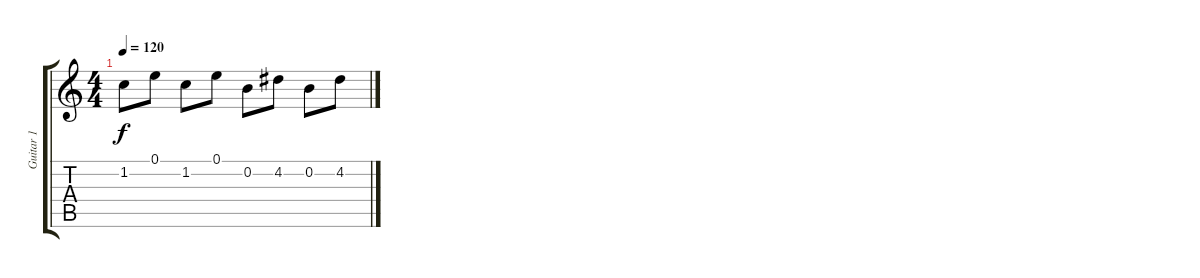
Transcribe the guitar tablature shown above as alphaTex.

\track ("Guitar 1" "Guitar 1") {instrument acousticguitarnylon}
\staff {score tabs}
\tuning (E4 B3 G3 D3 A2 E2) {hide}
\ts (4 4)
\tempo 120
\clef g2
\ks c
1.2.8{dy f} 0.1.8 1.2.8 0.1.8 0.2.8 4.2.8 0.2.8 4.2.8
